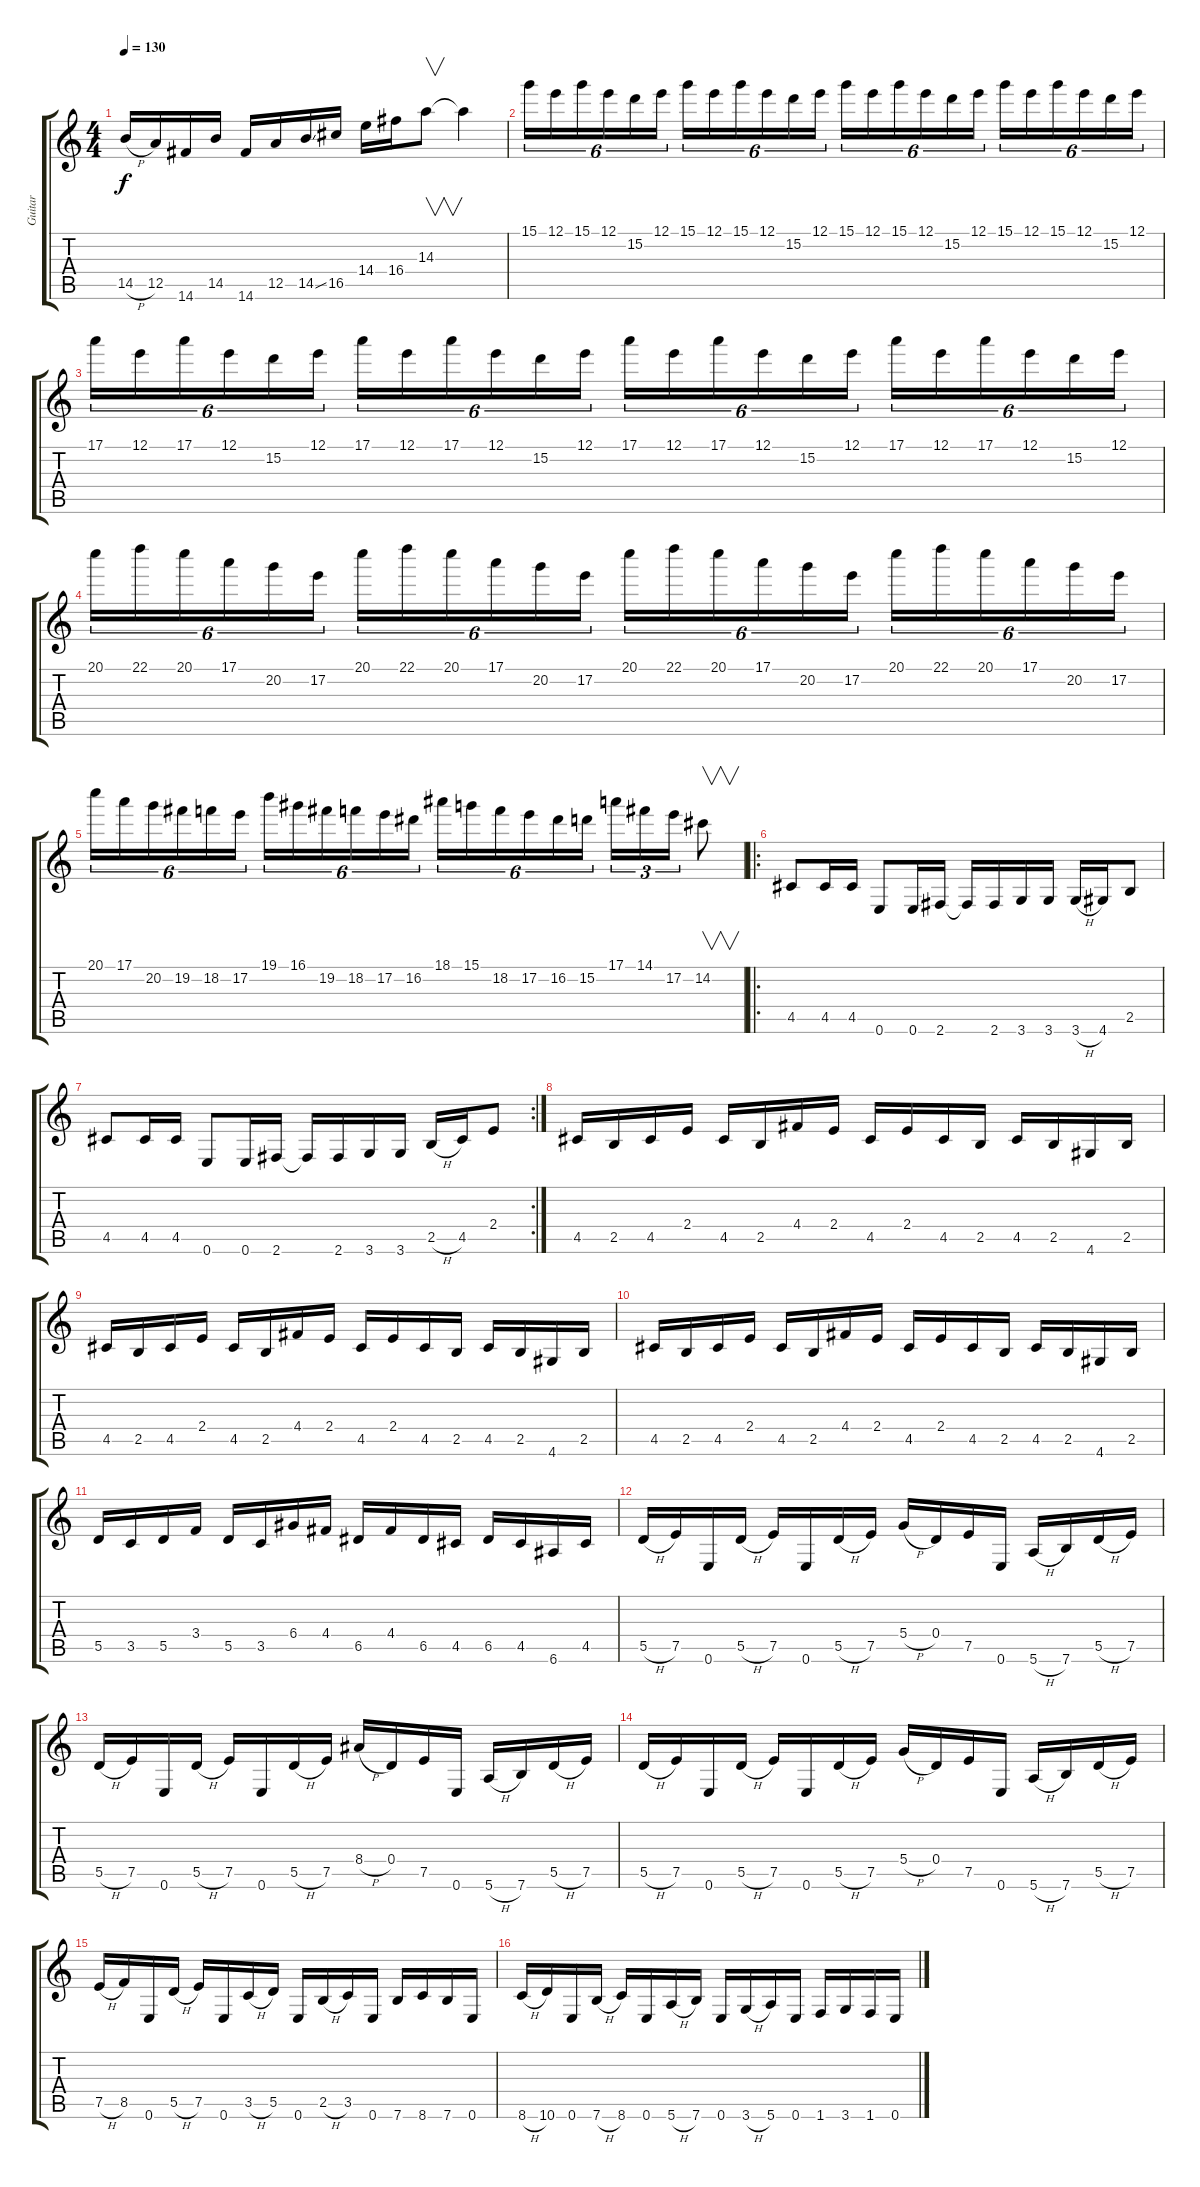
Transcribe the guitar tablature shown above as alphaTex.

\track ("Guitar" "Guitar") {instrument distortionguitar}
\staff {score tabs}
\tuning (E4 B3 G3 D3 A2 E2) {hide}
\ts (4 4)
\tempo 130
\clef g2
\ks c
14.5{h}.16{dy f} 12.5.16 14.6.16 14.5.16 14.6.16 12.5.16 14.5{ss}.16 16.5.16 14.4.16 16.4.16 14.3.8{v} 14.3{t}.4 |
15.1.16{tu (6 4)} 12.1.16{tu (6 4)} 15.1.16{tu (6 4)} 12.1.16{tu (6 4)} 15.2.16{tu (6 4)} 12.1.16{tu (6 4)} 15.1.16{tu (6 4)} 12.1.16{tu (6 4)} 15.1.16{tu (6 4)} 12.1.16{tu (6 4)} 15.2.16{tu (6 4)} 12.1.16{tu (6 4)} 15.1.16{tu (6 4)} 12.1.16{tu (6 4)} 15.1.16{tu (6 4)} 12.1.16{tu (6 4)} 15.2.16{tu (6 4)} 12.1.16{tu (6 4)} 15.1.16{tu (6 4)} 12.1.16{tu (6 4)} 15.1.16{tu (6 4)} 12.1.16{tu (6 4)} 15.2.16{tu (6 4)} 12.1.16{tu (6 4)} |
17.1.16{tu (6 4)} 12.1.16{tu (6 4)} 17.1.16{tu (6 4)} 12.1.16{tu (6 4)} 15.2.16{tu (6 4)} 12.1.16{tu (6 4)} 17.1.16{tu (6 4)} 12.1.16{tu (6 4)} 17.1.16{tu (6 4)} 12.1.16{tu (6 4)} 15.2.16{tu (6 4)} 12.1.16{tu (6 4)} 17.1.16{tu (6 4)} 12.1.16{tu (6 4)} 17.1.16{tu (6 4)} 12.1.16{tu (6 4)} 15.2.16{tu (6 4)} 12.1.16{tu (6 4)} 17.1.16{tu (6 4)} 12.1.16{tu (6 4)} 17.1.16{tu (6 4)} 12.1.16{tu (6 4)} 15.2.16{tu (6 4)} 12.1.16{tu (6 4)} |
20.1.16{tu (6 4)} 22.1.16{tu (6 4)} 20.1.16{tu (6 4)} 17.1.16{tu (6 4)} 20.2.16{tu (6 4)} 17.2.16{tu (6 4)} 20.1.16{tu (6 4)} 22.1.16{tu (6 4)} 20.1.16{tu (6 4)} 17.1.16{tu (6 4)} 20.2.16{tu (6 4)} 17.2.16{tu (6 4)} 20.1.16{tu (6 4)} 22.1.16{tu (6 4)} 20.1.16{tu (6 4)} 17.1.16{tu (6 4)} 20.2.16{tu (6 4)} 17.2.16{tu (6 4)} 20.1.16{tu (6 4)} 22.1.16{tu (6 4)} 20.1.16{tu (6 4)} 17.1.16{tu (6 4)} 20.2.16{tu (6 4)} 17.2.16{tu (6 4)} |
20.1.16{tu (6 4)} 17.1.16{tu (6 4)} 20.2.16{tu (6 4)} 19.2.16{tu (6 4)} 18.2.16{tu (6 4)} 17.2.16{tu (6 4)} 19.1.16{tu (6 4)} 16.1.16{tu (6 4)} 19.2.16{tu (6 4)} 18.2.16{tu (6 4)} 17.2.16{tu (6 4)} 16.2.16{tu (6 4)} 18.1.16{tu (6 4)} 15.1.16{tu (6 4)} 18.2.16{tu (6 4)} 17.2.16{tu (6 4)} 16.2.16{tu (6 4)} 15.2.16{tu (6 4)} 17.1.16{tu (3 2)} 14.1.16{tu (3 2)} 17.2.16{tu (3 2)} 14.2.8{v} |
\ro
4.5.8 4.5.16 4.5.16 0.6.8 0.6.16 2.6.16 2.6{t}.16 2.6.16 3.6.16 3.6.16 3.6{h}.16 4.6.16 2.5.8 |
\rc 2
4.5.8 4.5.16 4.5.16 0.6.8 0.6.16 2.6.16 2.6{t}.16 2.6.16 3.6.16 3.6.16 2.5{h}.16 4.5.16 2.4.8 |
4.5.16 2.5.16 4.5.16 2.4.16 4.5.16 2.5.16 4.4.16 2.4.16 4.5.16 2.4.16 4.5.16 2.5.16 4.5.16 2.5.16 4.6.16 2.5.16 |
4.5.16 2.5.16 4.5.16 2.4.16 4.5.16 2.5.16 4.4.16 2.4.16 4.5.16 2.4.16 4.5.16 2.5.16 4.5.16 2.5.16 4.6.16 2.5.16 |
4.5.16 2.5.16 4.5.16 2.4.16 4.5.16 2.5.16 4.4.16 2.4.16 4.5.16 2.4.16 4.5.16 2.5.16 4.5.16 2.5.16 4.6.16 2.5.16 |
5.5.16 3.5.16 5.5.16 3.4.16 5.5.16 3.5.16 6.4.16 4.4.16 6.5.16 4.4.16 6.5.16 4.5.16 6.5.16 4.5.16 6.6.16 4.5.16 |
5.5{h}.16 7.5.16 0.6.16 5.5{h}.16 7.5.16 0.6.16 5.5{h}.16 7.5.16 5.4{h}.16 0.4.16 7.5.16 0.6.16 5.6{h}.16 7.6.16 5.5{h}.16 7.5.16 |
5.5{h}.16 7.5.16 0.6.16 5.5{h}.16 7.5.16 0.6.16 5.5{h}.16 7.5.16 8.4{h}.16 0.4.16 7.5.16 0.6.16 5.6{h}.16 7.6.16 5.5{h}.16 7.5.16 |
5.5{h}.16 7.5.16 0.6.16 5.5{h}.16 7.5.16 0.6.16 5.5{h}.16 7.5.16 5.4{h}.16 0.4.16 7.5.16 0.6.16 5.6{h}.16 7.6.16 5.5{h}.16 7.5.16 |
7.5{h}.16 8.5.16 0.6.16 5.5{h}.16 7.5.16 0.6.16 3.5{h}.16 5.5.16 0.6.16 2.5{h}.16 3.5.16 0.6.16 7.6.16 8.6.16 7.6.16 0.6.16 |
8.6{h}.16 10.6.16 0.6.16 7.6{h}.16 8.6.16 0.6.16 5.6{h}.16 7.6.16 0.6.16 3.6{h}.16 5.6.16 0.6.16 1.6.16 3.6.16 1.6.16 0.6.16
